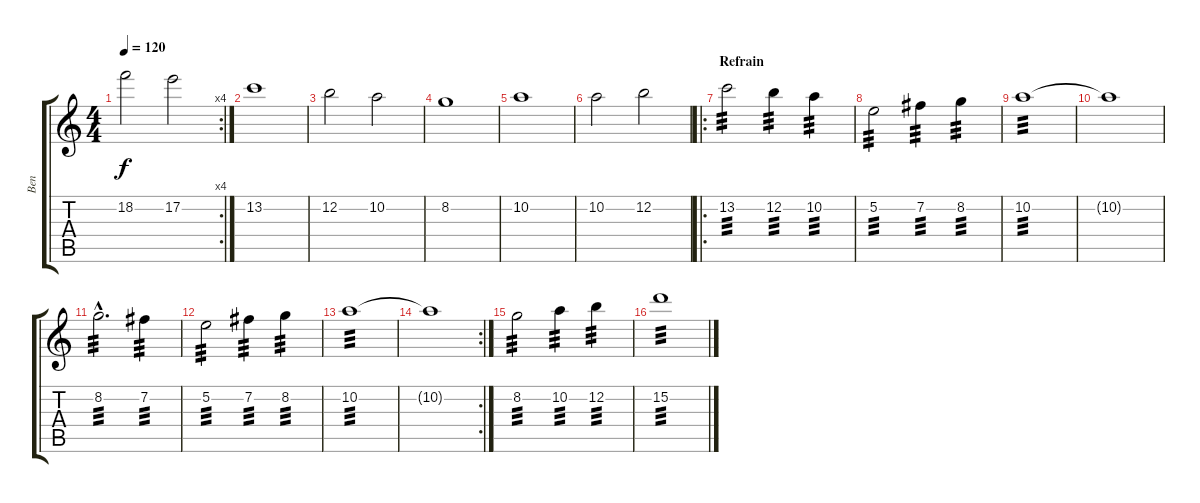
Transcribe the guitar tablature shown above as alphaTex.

\track ("Ben" "Ben") {instrument acousticguitarnylon}
\staff {score tabs}
\tuning (E4 B3 G3 D3 A2 E2) {hide}
\rc 4
\ts (4 4)
\tempo 120
\clef g2
\ks c
18.2.2{dy f} 17.2.2 |
13.2.1 |
12.2.2 10.2.2 |
8.2.1 |
10.2.1 |
10.2.2 12.2.2 |
\ro
\section ("" "Refrain")
13.2.2{tp 3} 12.2.4{tp 3} 10.2.4{tp 3} |
5.2.2{tp 3} 7.2.4{tp 3} 8.2.4{tp 3} |
10.2.1{tp 3} |
10.2{t}.1 |
8.2{hac}.2{d tp 3} 7.2.4{tp 3} |
5.2.2{tp 3} 7.2.4{tp 3} 8.2.4{tp 3} |
10.2.1{tp 3} |
\rc 2
10.2{t}.1 |
8.2.2{tp 3} 10.2.4{tp 3} 12.2.4{tp 3} |
15.2.1{tp 3}
